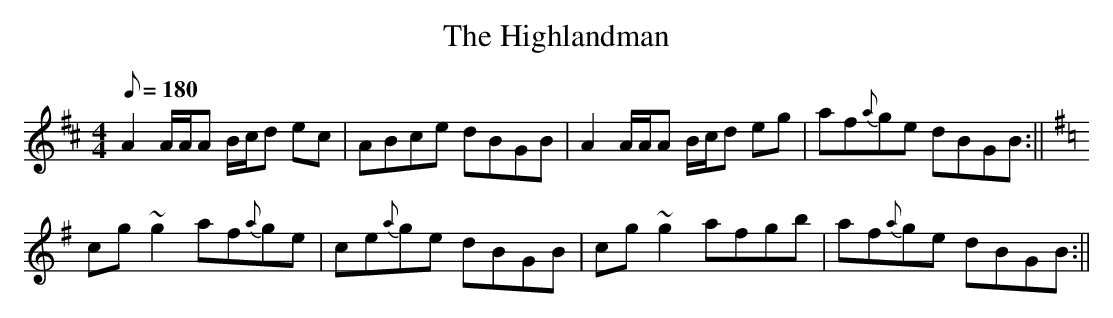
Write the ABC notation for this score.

X:1
T:The Highlandman
M:4/4
L:1/8
Q:180
K:D
A2 A/2A/2A B/2c/2d ec | ABce dBGB | A2 A/2A/2A B/2c/2d eg | af{a}ge dBGB:||
K:G
cg~g2 af{a}ge | ce{a}ge dBGB | cg~g2 afgb | af{a}ge dBGB :||
